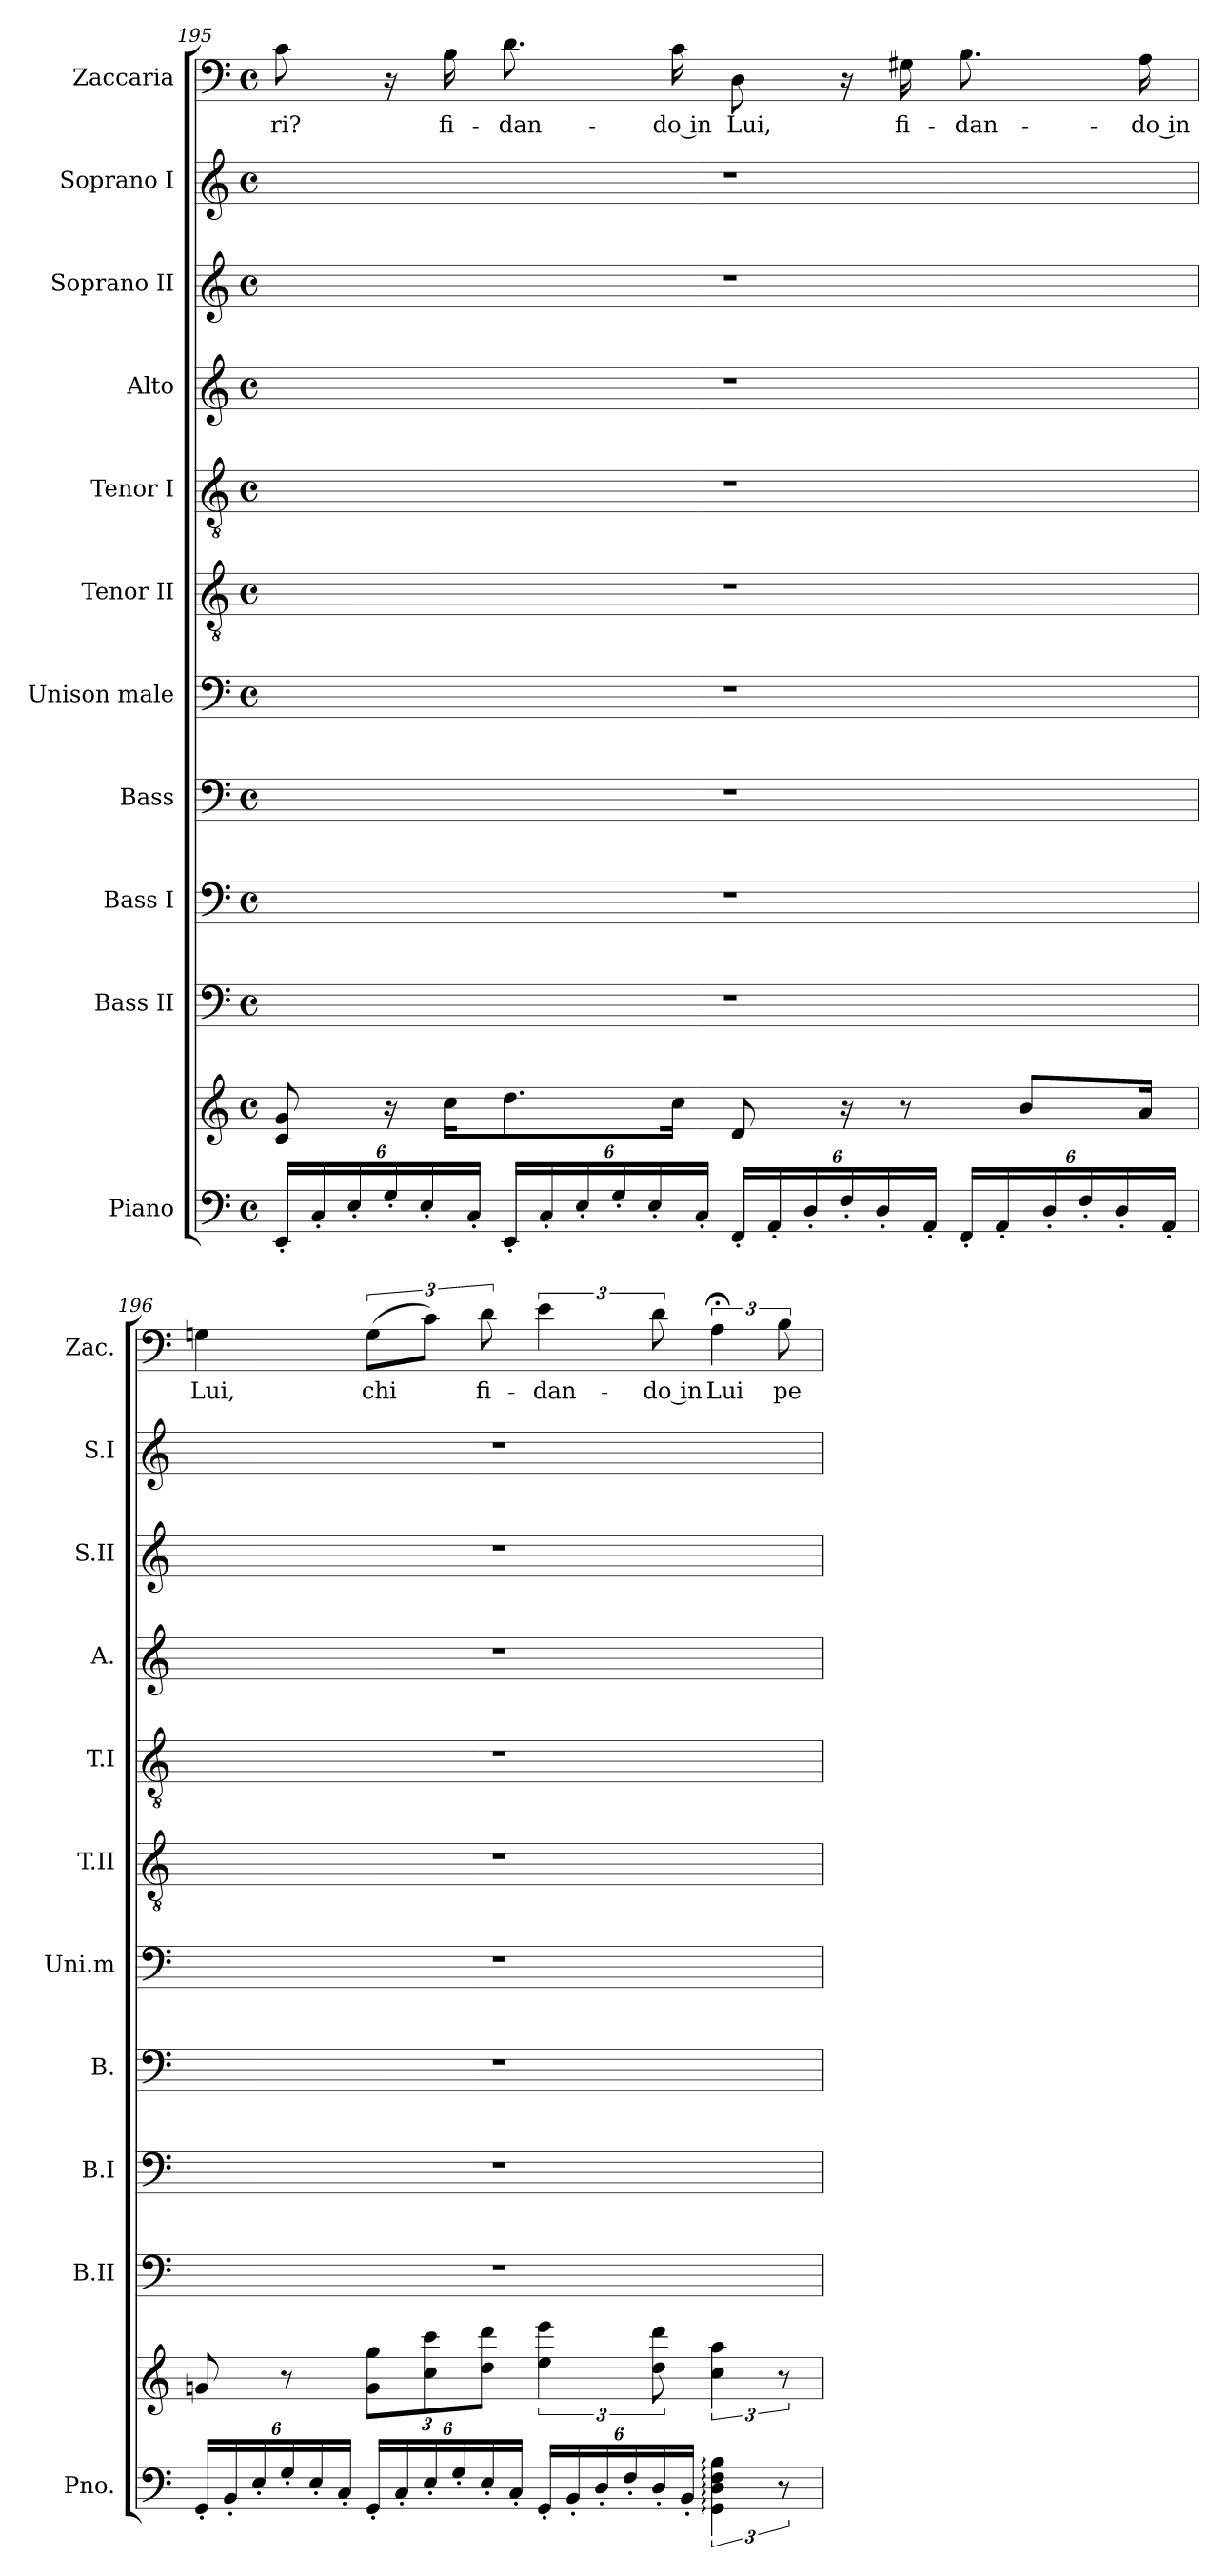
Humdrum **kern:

**kern	**kern	**kern	**kern	**kern	**kern	**kern	**kern	**kern	**kern	**kern	**kern	**text
*part11	*part11	*part10	*part9	*part8	*part7	*part6	*part5	*part4	*part3	*part2	*part1	*part1
*staff12	*staff11	*staff10	*staff9	*staff8	*staff7	*staff6	*staff5	*staff4	*staff3	*staff2	*staff1	*staff1
*I"Piano	*	*I"Bass II	*I"Bass I	*I"Bass	*I"Unison male	*I"Tenor II	*I"Tenor I	*I"Alto	*I"Soprano II	*I"Soprano I	*I"Zaccaria	*
*I'Pno.	*	*I'B.II	*I'B.I	*I'B.	*I'Uni.m	*I'T.II	*I'T.I	*I'A.	*I'S.II	*I'S.I	*I'Zac.	*
*clefF4	*clefG2	*clefF4	*clefF4	*clefF4	*clefF4	*clefGv2	*clefGv2	*clefG2	*clefG2	*clefG2	*clefF4	*
*k[]	*k[]	*k[]	*k[]	*k[]	*k[]	*k[]	*k[]	*k[]	*k[]	*k[]	*k[]	*
*M4/4	*M4/4	*M4/4	*M4/4	*M4/4	*M4/4	*M4/4	*M4/4	*M4/4	*M4/4	*M4/4	*M4/4	*
*met(c)	*met(c)	*met(c)	*met(c)	*met(c)	*met(c)	*met(c)	*met(c)	*met(c)	*met(c)	*met(c)	*met(c)	*
*Xbrackettup	*	*	*	*	*	*	*	*	*	*	*	*
=195	=195	=195	=195	=195	=195	=195	=195	=195	=195	=195	=195	=195
!	!	!	!	!	!	!	!	!	!	!	!	!LO:LY:b
24EE'/LL	8c/ 8g/	1r	1r	1r	1r	1r	1r	1r	1r	1r	8c\	-ri?
24C'/	.	.	.	.	.	.	.	.	.	.	.	.
24E'/	.	.	.	.	.	.	.	.	.	.	.	.
24G'/	16r	.	.	.	.	.	.	.	.	.	16r	.
24E'/	.	.	.	.	.	.	.	.	.	.	.	.
!	!	!	!	!	!	!	!	!	!	!	!	!LO:LY:b
.	16cc\KL	.	.	.	.	.	.	.	.	.	16B\	fi-
24C'/JJ	.	.	.	.	.	.	.	.	.	.	.	.
!	!	!	!	!	!	!	!	!	!	!	!	!LO:LY:b
24EE'/LL	8.dd\	.	.	.	.	.	.	.	.	.	8.d\	-dan-
24C'/	.	.	.	.	.	.	.	.	.	.	.	.
24E'/	.	.	.	.	.	.	.	.	.	.	.	.
24G'/	.	.	.	.	.	.	.	.	.	.	.	.
24E'/	.	.	.	.	.	.	.	.	.	.	.	.
!	!	!	!	!	!	!	!	!	!	!	!	!LO:LY:b
.	16cc\Jk	.	.	.	.	.	.	.	.	.	16c\	do in
24C'/JJ	.	.	.	.	.	.	.	.	.	.	.	.
!	!	!	!	!	!	!	!	!	!	!	!	!LO:LY:b
24FF'/LL	8d/	.	.	.	.	.	.	.	.	.	8D\	Lui,
24AA'/	.	.	.	.	.	.	.	.	.	.	.	.
24D'/	.	.	.	.	.	.	.	.	.	.	.	.
24F'/	16r	.	.	.	.	.	.	.	.	.	16r	.
24D'/	.	.	.	.	.	.	.	.	.	.	.	.
!	!	!	!	!	!	!	!	!	!	!	!	!LO:LY:b
.	8r	.	.	.	.	.	.	.	.	.	16G#X\	fi-
24AA'/JJ	.	.	.	.	.	.	.	.	.	.	.	.
!	!	!	!	!	!	!	!	!	!	!	!	!LO:LY:b
24FF'/LL	.	.	.	.	.	.	.	.	.	.	8.B\	-dan-
24AA'/	.	.	.	.	.	.	.	.	.	.	.	.
.	8b/L	.	.	.	.	.	.	.	.	.	.	.
24D'/	.	.	.	.	.	.	.	.	.	.	.	.
24F'/	.	.	.	.	.	.	.	.	.	.	.	.
24D'/	.	.	.	.	.	.	.	.	.	.	.	.
!	!	!	!	!	!	!	!	!	!	!	!	!LO:LY:b
.	16a/Jk	.	.	.	.	.	.	.	.	.	16A\	do in
24AA'/JJ	.	.	.	.	.	.	.	.	.	.	.	.
!!LO:PB:g=z
=196	=196	=196	=196	=196	=196	=196	=196	=196	=196	=196	=196	=196
!	!	!	!	!	!	!	!	!	!	!	!	!LO:LY:b
24GG'/LL	8gn/	1r	1r	1r	1r	1r	1r	1r	1r	1r	4Gn\	Lui,
24BB'/	.	.	.	.	.	.	.	.	.	.	.	.
24E'/	.	.	.	.	.	.	.	.	.	.	.	.
24G'/	8r	.	.	.	.	.	.	.	.	.	.	.
24E'/	.	.	.	.	.	.	.	.	.	.	.	.
24C'/JJ	.	.	.	.	.	.	.	.	.	.	.	.
*	*Xbrackettup	*	*	*	*	*	*	*	*	*	*	*
!	!	!	!	!	!	!	!	!	!	!	!	!LO:LY:b
24GG'/LL	12g\ 12gg\L	.	.	.	.	.	.	.	.	.	(>12G\L	chi
24C'/	.	.	.	.	.	.	.	.	.	.	.	.
24E'/	12cc\ 12ccc\	.	.	.	.	.	.	.	.	.	12c\J)	.
24G'/	.	.	.	.	.	.	.	.	.	.	.	.
!	!	!	!	!	!	!	!	!	!	!	!	!LO:LY:b
24E'/	12dd\ 12ddd\J	.	.	.	.	.	.	.	.	.	12d\	fi-
24C'/JJ	.	.	.	.	.	.	.	.	.	.	.	.
*	*brackettup	*	*	*	*	*	*	*	*	*	*	*
!	!	!	!	!	!	!	!	!	!	!	!	!LO:LY:b
24GG'/LL	6ee\ 6eee\	.	.	.	.	.	.	.	.	.	6e\	-dan-
24BB'/	.	.	.	.	.	.	.	.	.	.	.	.
24D'/	.	.	.	.	.	.	.	.	.	.	.	.
24F'/	.	.	.	.	.	.	.	.	.	.	.	.
!	!	!	!	!	!	!	!	!	!	!	!	!LO:LY:b
24D'/	12dd\ 12ddd\	.	.	.	.	.	.	.	.	.	12d\	do in
24BB'/JJ	.	.	.	.	.	.	.	.	.	.	.	.
*brackettup	*	*	*	*	*	*	*	*	*	*	*	*
!	!	!	!	!	!	!	!	!	!	!	!	!LO:LY:b
6GG\: 6D\: 6F\: 6B\:	6cc\ 6aa\	.	.	.	.	.	.	.	.	.	6A;<\	Lui
!	!	!	!	!	!	!	!	!	!	!	!	!LO:LY:b
12r	12r	.	.	.	.	.	.	.	.	.	12B\	pe-
=	=	=	=	=	=	=	=	=	=	=	=	=
*-	*-	*-	*-	*-	*-	*-	*-	*-	*-	*-	*-	*-
